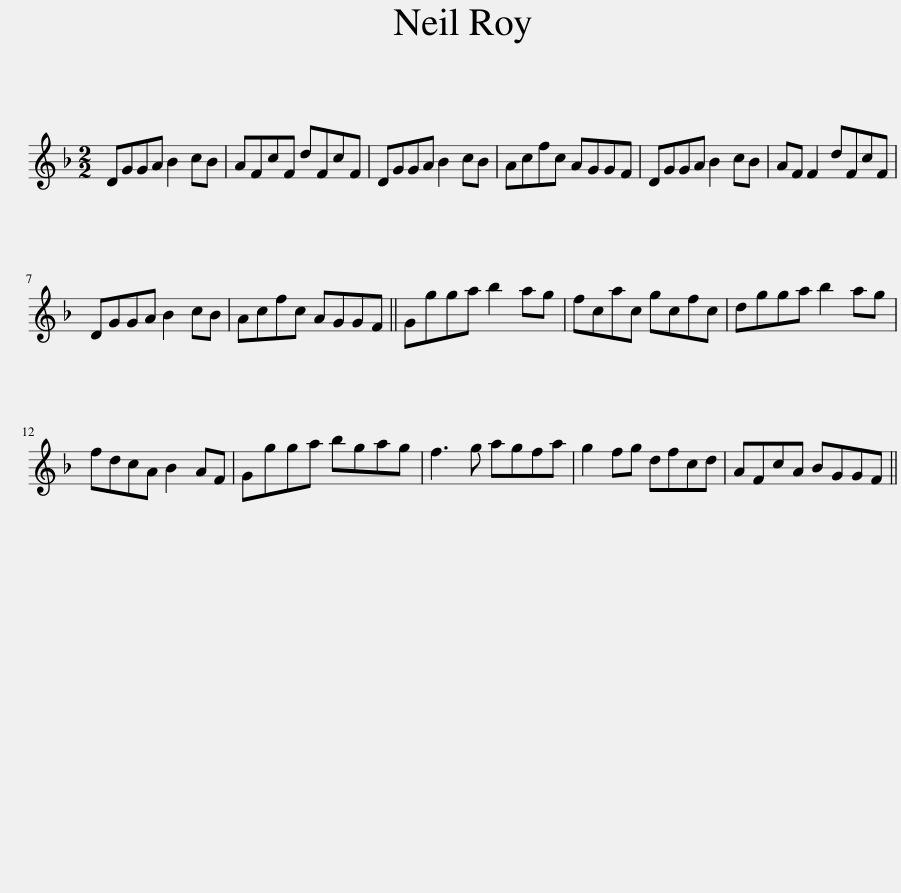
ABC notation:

X:1
L:1/8
M:2/2
I:linebreak $
K:F
V:1 treble
V:1
 DGGA B2 cB | AFcF dFcF | DGGA B2 cB | Acfc AGGF | DGGA B2 cB | %5
 AF F2 dFcF |$ DGGA B2 cB | Acfc AGGF || Ggga b2 ag | fcac gcfc | %10
 dgga b2 ag |$ fdcA B2 AF | Ggga bgag | f3 g agfa | g2 fg dfcd | %15
 AFcA BGGF || %16
